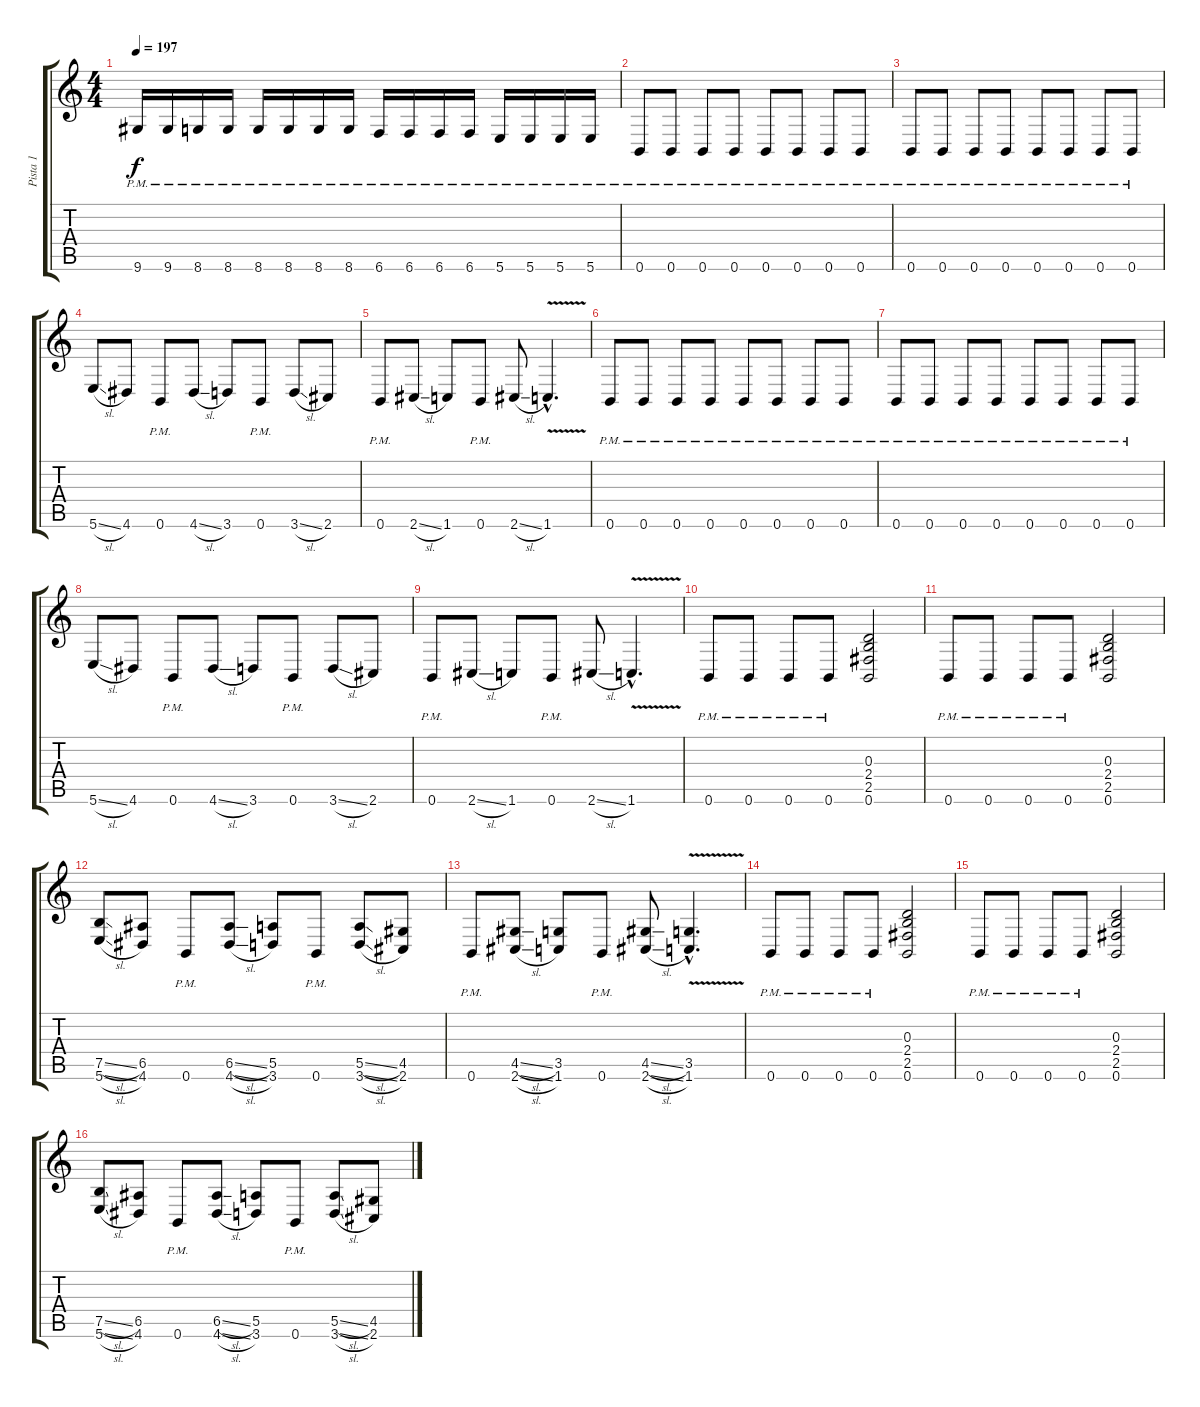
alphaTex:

\track ("Pista 1" "Pista 1") {instrument distortionguitar}
\staff {score tabs}
\tuning (B3 Gb3 D3 A2 E2 B1) {hide}
\ts (4 4)
\tempo 197
\clef g2
\ks c
9.6{pm}.16{dy f} 9.6{pm}.16 8.6{pm}.16 8.6{pm}.16 8.6{pm}.16 8.6{pm}.16 8.6{pm}.16 8.6{pm}.16 6.6{pm}.16 6.6{pm}.16 6.6{pm}.16 6.6{pm}.16 5.6{pm}.16 5.6{pm}.16 5.6{pm}.16 5.6{pm}.16 |
0.6{pm}.8 0.6{pm}.8 0.6{pm}.8 0.6{pm}.8 0.6{pm}.8 0.6{pm}.8 0.6{pm}.8 0.6{pm}.8 |
0.6{pm}.8 0.6{pm}.8 0.6{pm}.8 0.6{pm}.8 0.6{pm}.8 0.6{pm}.8 0.6{pm}.8 0.6{pm}.8 |
5.6{sl}.8 4.6.8 0.6{pm}.8 4.6{sl}.8 3.6.8 0.6{pm}.8 3.6{sl}.8 2.6.8 |
0.6{pm}.8 2.6{sl}.8 1.6.8 0.6{pm}.8 2.6{sl}.8 1.6{v hac}.4{d} |
0.6{pm}.8 0.6{pm}.8 0.6{pm}.8 0.6{pm}.8 0.6{pm}.8 0.6{pm}.8 0.6{pm}.8 0.6{pm}.8 |
0.6{pm}.8 0.6{pm}.8 0.6{pm}.8 0.6{pm}.8 0.6{pm}.8 0.6{pm}.8 0.6{pm}.8 0.6{pm}.8 |
5.6{sl}.8 4.6.8 0.6{pm}.8 4.6{sl}.8 3.6.8 0.6{pm}.8 3.6{sl}.8 2.6.8 |
0.6{pm}.8 2.6{sl}.8 1.6.8 0.6{pm}.8 2.6{sl}.8 1.6{v hac}.4{d} |
0.6{pm}.8 0.6{pm}.8 0.6{pm}.8 0.6{pm}.8 (0.3 2.4 2.5 0.6).2 |
0.6{pm}.8 0.6{pm}.8 0.6{pm}.8 0.6{pm}.8 (0.3 2.4 2.5 0.6).2 |
(7.5{sl} 5.6{sl}).8 (6.5 4.6).8 0.6{pm}.8 (6.5{sl} 4.6{sl}).8 (5.5 3.6).8 0.6{pm}.8 (5.5{sl} 3.6{sl}).8 (4.5 2.6).8 |
0.6{pm}.8 (4.5{sl} 2.6{sl}).8 (3.5 1.6).8 0.6{pm}.8 (4.5{sl} 2.6{sl}).8 (3.5{hac} 1.6{v hac}).4{d} |
0.6{pm}.8 0.6{pm}.8 0.6{pm}.8 0.6{pm}.8 (0.3 2.4 2.5 0.6).2 |
0.6{pm}.8 0.6{pm}.8 0.6{pm}.8 0.6{pm}.8 (0.3 2.4 2.5 0.6).2 |
(7.5{sl} 5.6{sl}).8 (6.5 4.6).8 0.6{pm}.8 (6.5{sl} 4.6{sl}).8 (5.5 3.6).8 0.6{pm}.8 (5.5{sl} 3.6{sl}).8 (4.5 2.6).8
